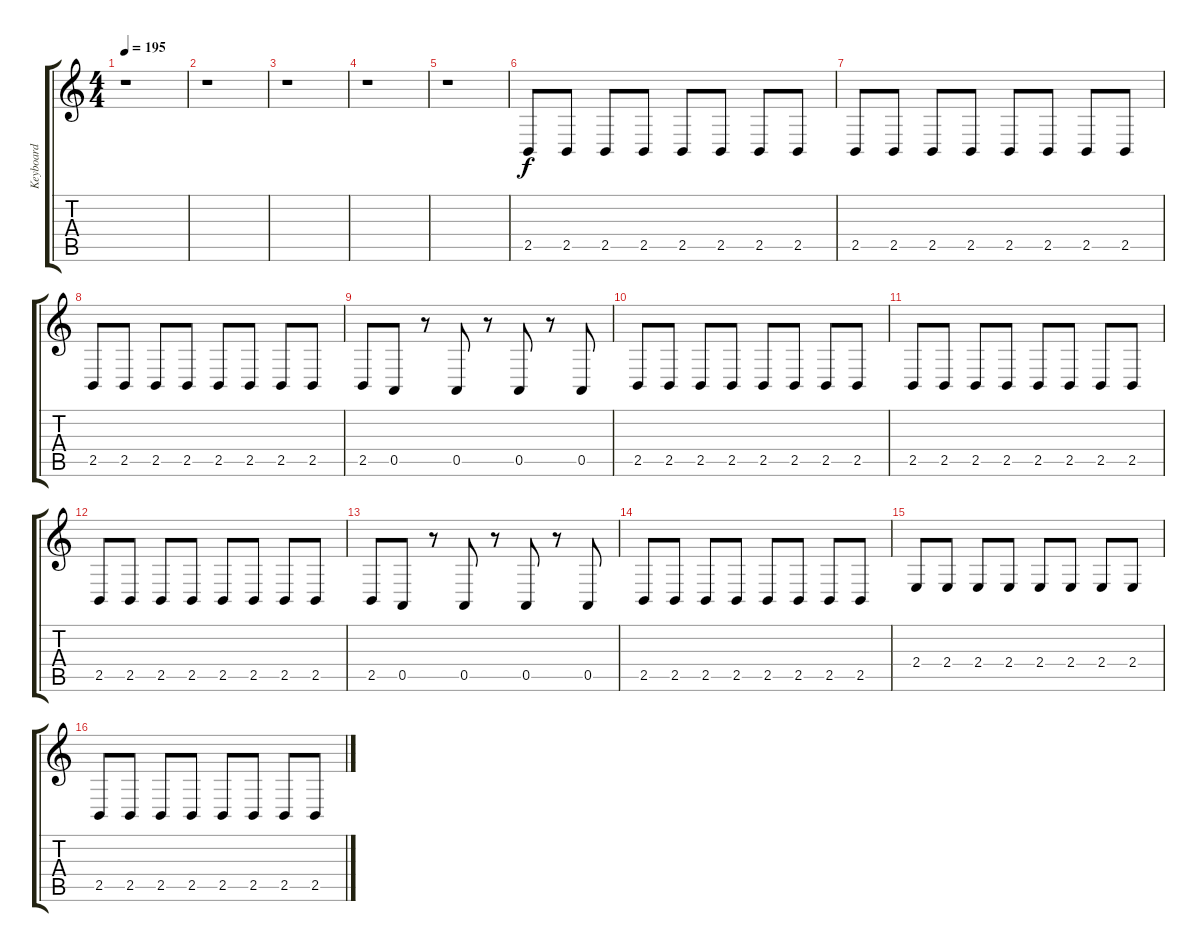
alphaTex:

\track ("Keyboard" "Keyboard") {instrument brightacousticpiano}
\staff {score tabs}
\tuning (E4 B3 G3 D3 A2 E2) {hide}
\ts (4 4)
\tempo 195
\clef g2
\ks c
r.1{dy f instrument brightacousticpiano} |
r.1 |
r.1 |
r.1 |
r.1 |
2.5.8{volume 12 balance 8} 2.5.8 2.5.8 2.5.8 2.5.8 2.5.8 2.5.8 2.5.8 |
2.5.8 2.5.8 2.5.8 2.5.8 2.5.8 2.5.8 2.5.8 2.5.8 |
2.5.8 2.5.8 2.5.8 2.5.8 2.5.8 2.5.8 2.5.8 2.5.8 |
2.5.8 0.5.8 r.8 0.5.8 r.8 0.5.8 r.8 0.5.8 |
2.5.8 2.5.8 2.5.8 2.5.8 2.5.8 2.5.8 2.5.8 2.5.8 |
2.5.8 2.5.8 2.5.8 2.5.8 2.5.8 2.5.8 2.5.8 2.5.8 |
2.5.8 2.5.8 2.5.8 2.5.8 2.5.8 2.5.8 2.5.8 2.5.8 |
2.5.8 0.5.8 r.8 0.5.8 r.8 0.5.8 r.8 0.5.8 |
2.5.8 2.5.8 2.5.8 2.5.8 2.5.8 2.5.8 2.5.8 2.5.8 |
2.4.8 2.4.8 2.4.8 2.4.8 2.4.8 2.4.8 2.4.8 2.4.8 |
2.5.8 2.5.8 2.5.8 2.5.8 2.5.8 2.5.8 2.5.8 2.5.8
